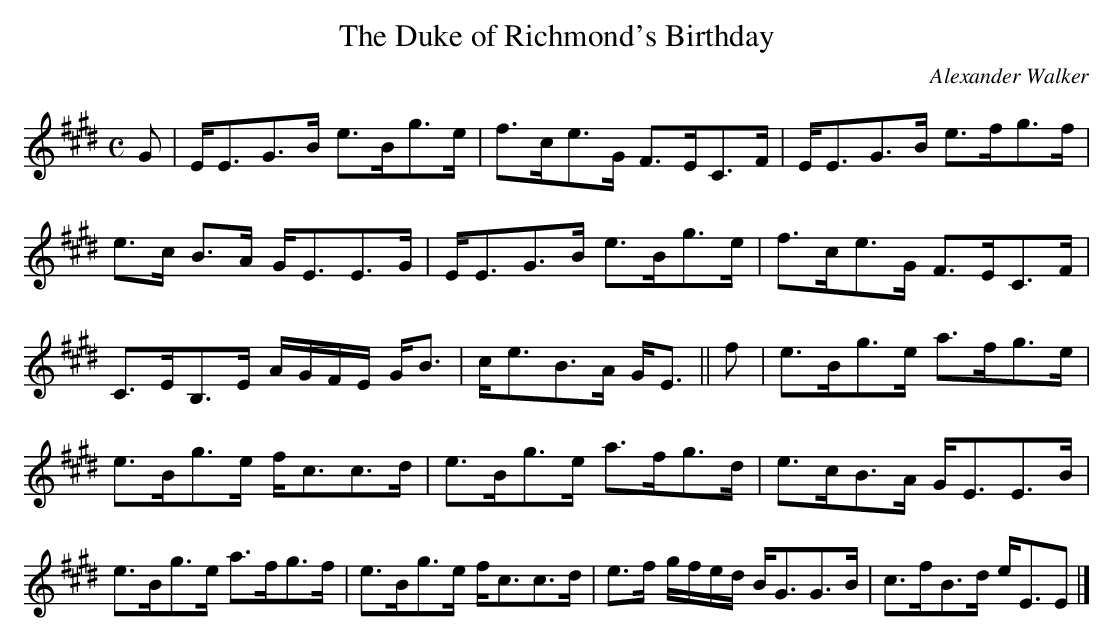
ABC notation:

X:1
T:Duke of Richmond's Birthday, The
C:Alexander Walker
M:C
L:1/8
K:E
G|E<EG>B e>Bg>e|f>ce>G F>EC>F|E<EG>B e>fg>f|
e>c B>A G<EE>G|E<EG>B e>Bg>e|f>ce>G F>EC>F|
C>EB,>E A/G/F/E/ G<B|c<eB>A G<E||f|e>Bg>e a>fg>e|
e>Bg>e f<cc>d|e>Bg>e a>fg>d|e>cB>A G<EE>B|
e>Bg>e a>fg>f|e>Bg>e f<cc>d|e>f g/f/e/d/ B<GG>B|c>fB>d e<EE|]
